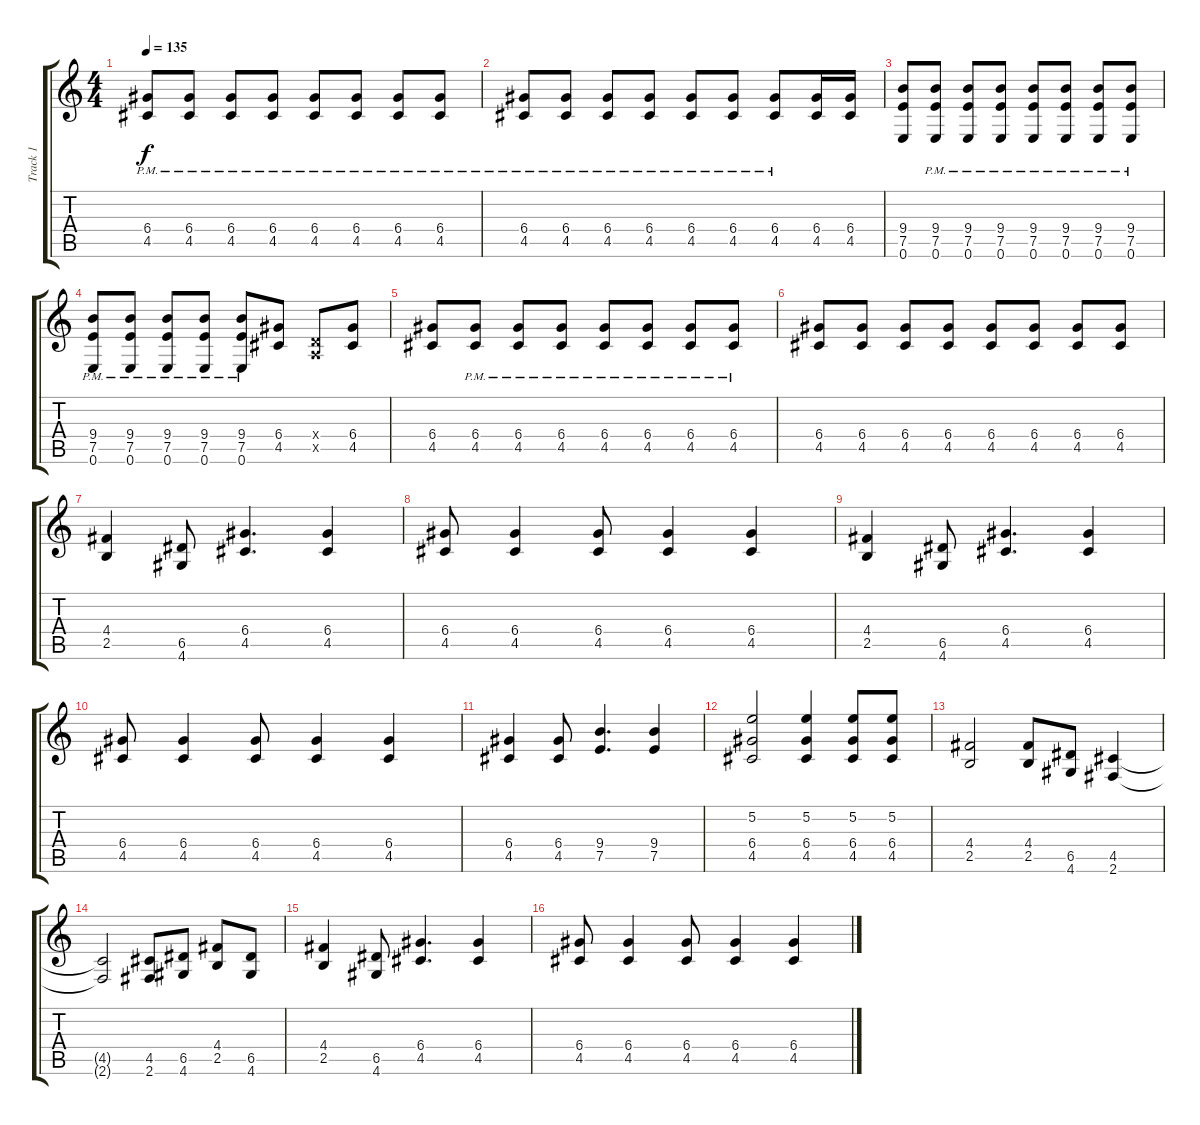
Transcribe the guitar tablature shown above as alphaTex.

\track ("Track 1" "Track 1") {instrument distortionguitar}
\staff {score tabs}
\tuning (E4 B3 G3 D3 A2 E2) {hide}
\ts (4 4)
\tempo 135
\clef g2
\ks c
(6.4{pm} 4.5{pm}).8{dy f} (6.4{pm} 4.5{pm}).8 (6.4{pm} 4.5{pm}).8 (6.4{pm} 4.5{pm}).8 (6.4{pm} 4.5{pm}).8 (6.4{pm} 4.5{pm}).8 (6.4{pm} 4.5{pm}).8 (6.4{pm} 4.5{pm}).8 |
(6.4{pm} 4.5{pm}).8 (6.4{pm} 4.5{pm}).8 (6.4{pm} 4.5{pm}).8 (6.4{pm} 4.5{pm}).8 (6.4{pm} 4.5{pm}).8 (6.4{pm} 4.5{pm}).8 (6.4{pm} 4.5{pm}).8 (6.4 4.5).16 (6.4 4.5).16 |
(9.4 7.5 0.6).8 (9.4{pm} 7.5{pm} 0.6{pm}).8 (9.4{pm} 7.5{pm} 0.6{pm}).8 (9.4{pm} 7.5{pm} 0.6{pm}).8 (9.4{pm} 7.5{pm} 0.6{pm}).8 (9.4{pm} 7.5{pm} 0.6{pm}).8 (9.4{pm} 7.5{pm} 0.6{pm}).8 (9.4{pm} 7.5{pm} 0.6{pm}).8 |
(9.4{pm} 7.5{pm} 0.6{pm}).8 (9.4{pm} 7.5{pm} 0.6{pm}).8 (9.4{pm} 7.5{pm} 0.6{pm}).8 (9.4{pm} 7.5{pm} 0.6{pm}).8 (9.4{pm} 7.5{pm} 0.6{pm}).8 (6.4 4.5).8 (0.4{x} 0.5{x}).8 (6.4 4.5).8 |
(6.4 4.5).8 (6.4{pm} 4.5{pm}).8 (6.4{pm} 4.5{pm}).8 (6.4{pm} 4.5{pm}).8 (6.4{pm} 4.5{pm}).8 (6.4{pm} 4.5{pm}).8 (6.4{pm} 4.5{pm}).8 (6.4{pm} 4.5{pm}).8 |
(6.4 4.5).8 (6.4 4.5).8 (6.4 4.5).8 (6.4 4.5).8 (6.4 4.5).8 (6.4 4.5).8 (6.4 4.5).8 (6.4 4.5).8 |
(4.4 2.5).4 (6.5 4.6).8 (6.4 4.5).4{d} (6.4 4.5).4 |
(6.4 4.5).8 (6.4 4.5).4 (6.4 4.5).8 (6.4 4.5).4 (6.4 4.5).4 |
(4.4 2.5).4 (6.5 4.6).8 (6.4 4.5).4{d} (6.4 4.5).4 |
(6.4 4.5).8 (6.4 4.5).4 (6.4 4.5).8 (6.4 4.5).4 (6.4 4.5).4 |
(6.4 4.5).4 (6.4 4.5).8 (9.4 7.5).4{d} (9.4 7.5).4 |
(5.2 6.4 4.5).2 (5.2 6.4 4.5).4 (5.2 6.4 4.5).8 (5.2 6.4 4.5).8 |
(4.4 2.5).2 (4.4 2.5).8 (6.5 4.6).8 (4.5 2.6).4 |
(4.5{t} 2.6{t}).2 (4.5 2.6).8 (6.5 4.6).8 (4.4 2.5).8 (6.5 4.6).8 |
(4.4 2.5).4 (6.5 4.6).8 (6.4 4.5).4{d} (6.4 4.5).4 |
(6.4 4.5).8 (6.4 4.5).4 (6.4 4.5).8 (6.4 4.5).4 (6.4 4.5).4
